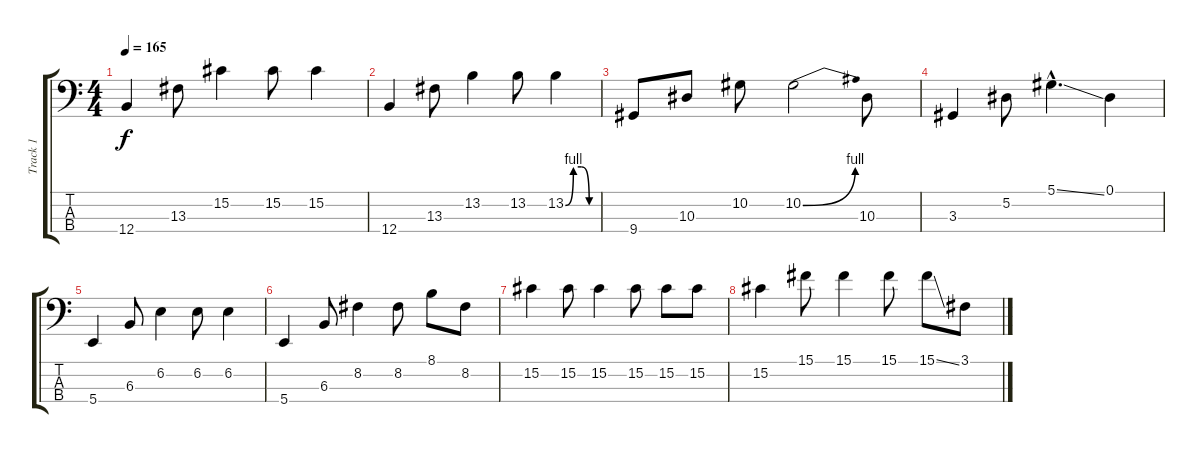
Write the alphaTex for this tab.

\track ("Track 1" "Track 1") {instrument slapbass1}
\staff {score tabs}
\tuning (Eb2 Bb1 F1 B0) {hide}
\ts (4 4)
\tempo 165
\clef f4
\ks c
12.4.4{dy f instrument electricbassfinger} 13.3.8 15.2.4 15.2.8 15.2.4 |
12.4.4{instrument electricbassfinger} 13.3.8 13.2.4 13.2.8 13.2{be (custom 0 0 15 4 30 4 45 0 60 0)}.4 |
9.4.8 10.3.8 10.2.8 10.2{be (bend 0 0 60 4)}.2 10.3.8 |
3.3.4 5.2.8 5.1{ss hac}.4{d} 0.1.4 |
5.4.4 6.3.8 6.2.4 6.2.8 6.2.4 |
5.4.4 6.3.8 8.2.4 8.2.8 8.1.8 8.2.8 |
15.2.4 15.2.8 15.2.4 15.2.8 15.2.8 15.2.8 |
15.2.4 15.1.8 15.1.4 15.1.8 15.1{ss}.8 3.1.8
